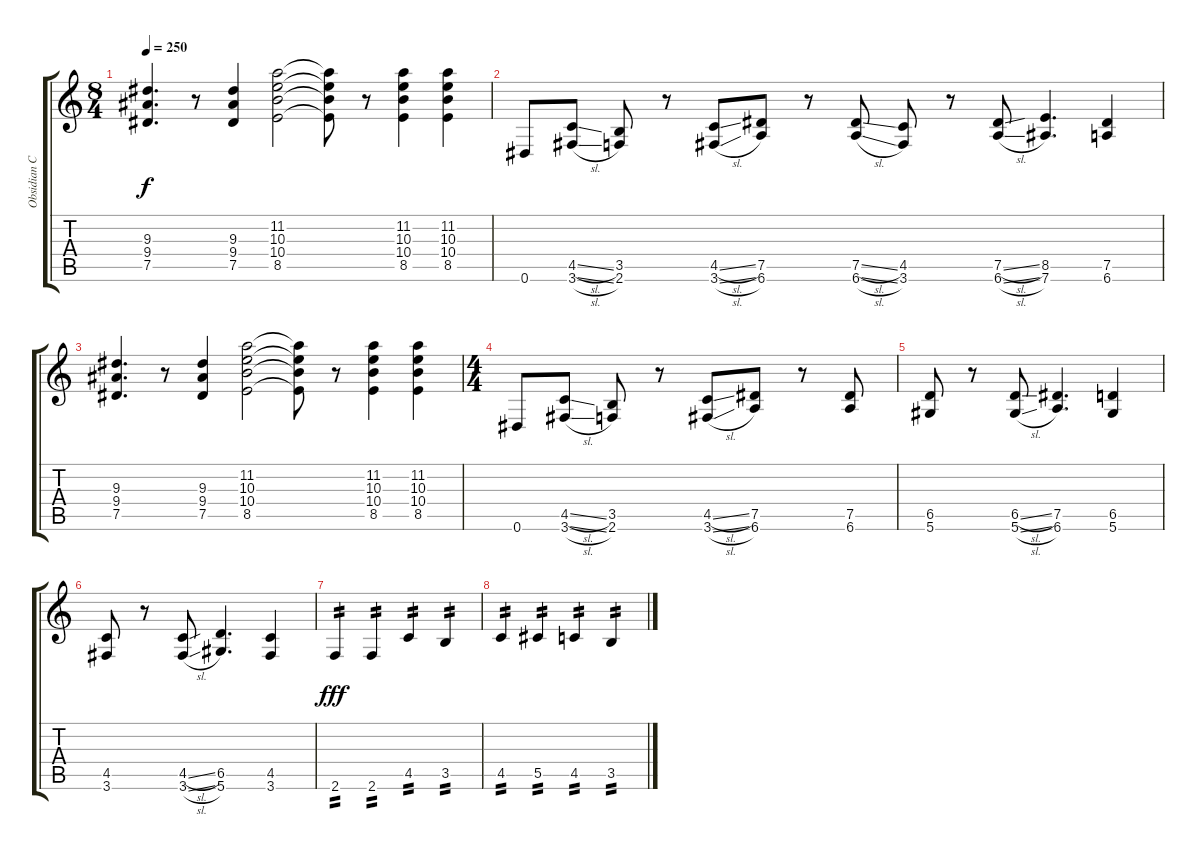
\track ("Obsidian C." "Obsidian C") {instrument distortionguitar}
\staff {score tabs}
\tuning (Eb4 Bb3 Gb3 Db3 Ab2 Eb2) {hide}
\ts (8 4)
\tempo 250
\clef g2
\ks c
(9.3 9.4 7.5).4{d dy f} r.8 (9.3 9.4 7.5).4 (11.2 10.3 10.4 8.5).2 (11.2{t} 10.3{t} 10.4{t} 8.5{t}).8 r.8 (11.2 10.3 10.4 8.5).4 (11.2 10.3 10.4 8.5).4 |
0.6.8 (4.5{sl} 3.6{sl}).8 (3.5 2.6).8 r.8 (4.5{sl} 3.6{sl}).8 (7.5 6.6).8 r.8 (7.5{sl} 6.6{sl}).8 (4.5 3.6).8 r.8 (7.5{sl} 6.6{sl}).8 (8.5 7.6).4{d} (7.5 6.6).4 |
(9.3 9.4 7.5).4{d} r.8 (9.3 9.4 7.5).4 (11.2 10.3 10.4 8.5).2 (11.2{t} 10.3{t} 10.4{t} 8.5{t}).8 r.8 (11.2 10.3 10.4 8.5).4 (11.2 10.3 10.4 8.5).4 |
\ts (4 4)
0.6.8 (4.5{sl} 3.6{sl}).8 (3.5 2.6).8 r.8 (4.5{sl} 3.6{sl}).8 (7.5 6.6).8 r.8 (7.5 6.6).8 |
(6.5 5.6).8 r.8 (6.5{sl} 5.6{sl}).8 (7.5 6.6).4{d} (6.5 5.6).4 |
(4.5 3.6).8 r.8 (4.5{sl} 3.6{sl}).8 (6.5 5.6).4{d} (4.5 3.6).4 |
2.6.4{tp 2 dy fff} 2.6.4{tp 2} 4.5.4{tp 2} 3.5.4{tp 2} |
4.5.4{tp 2} 5.5.4{tp 2} 4.5.4{tp 2} 3.5.4{tp 2}
